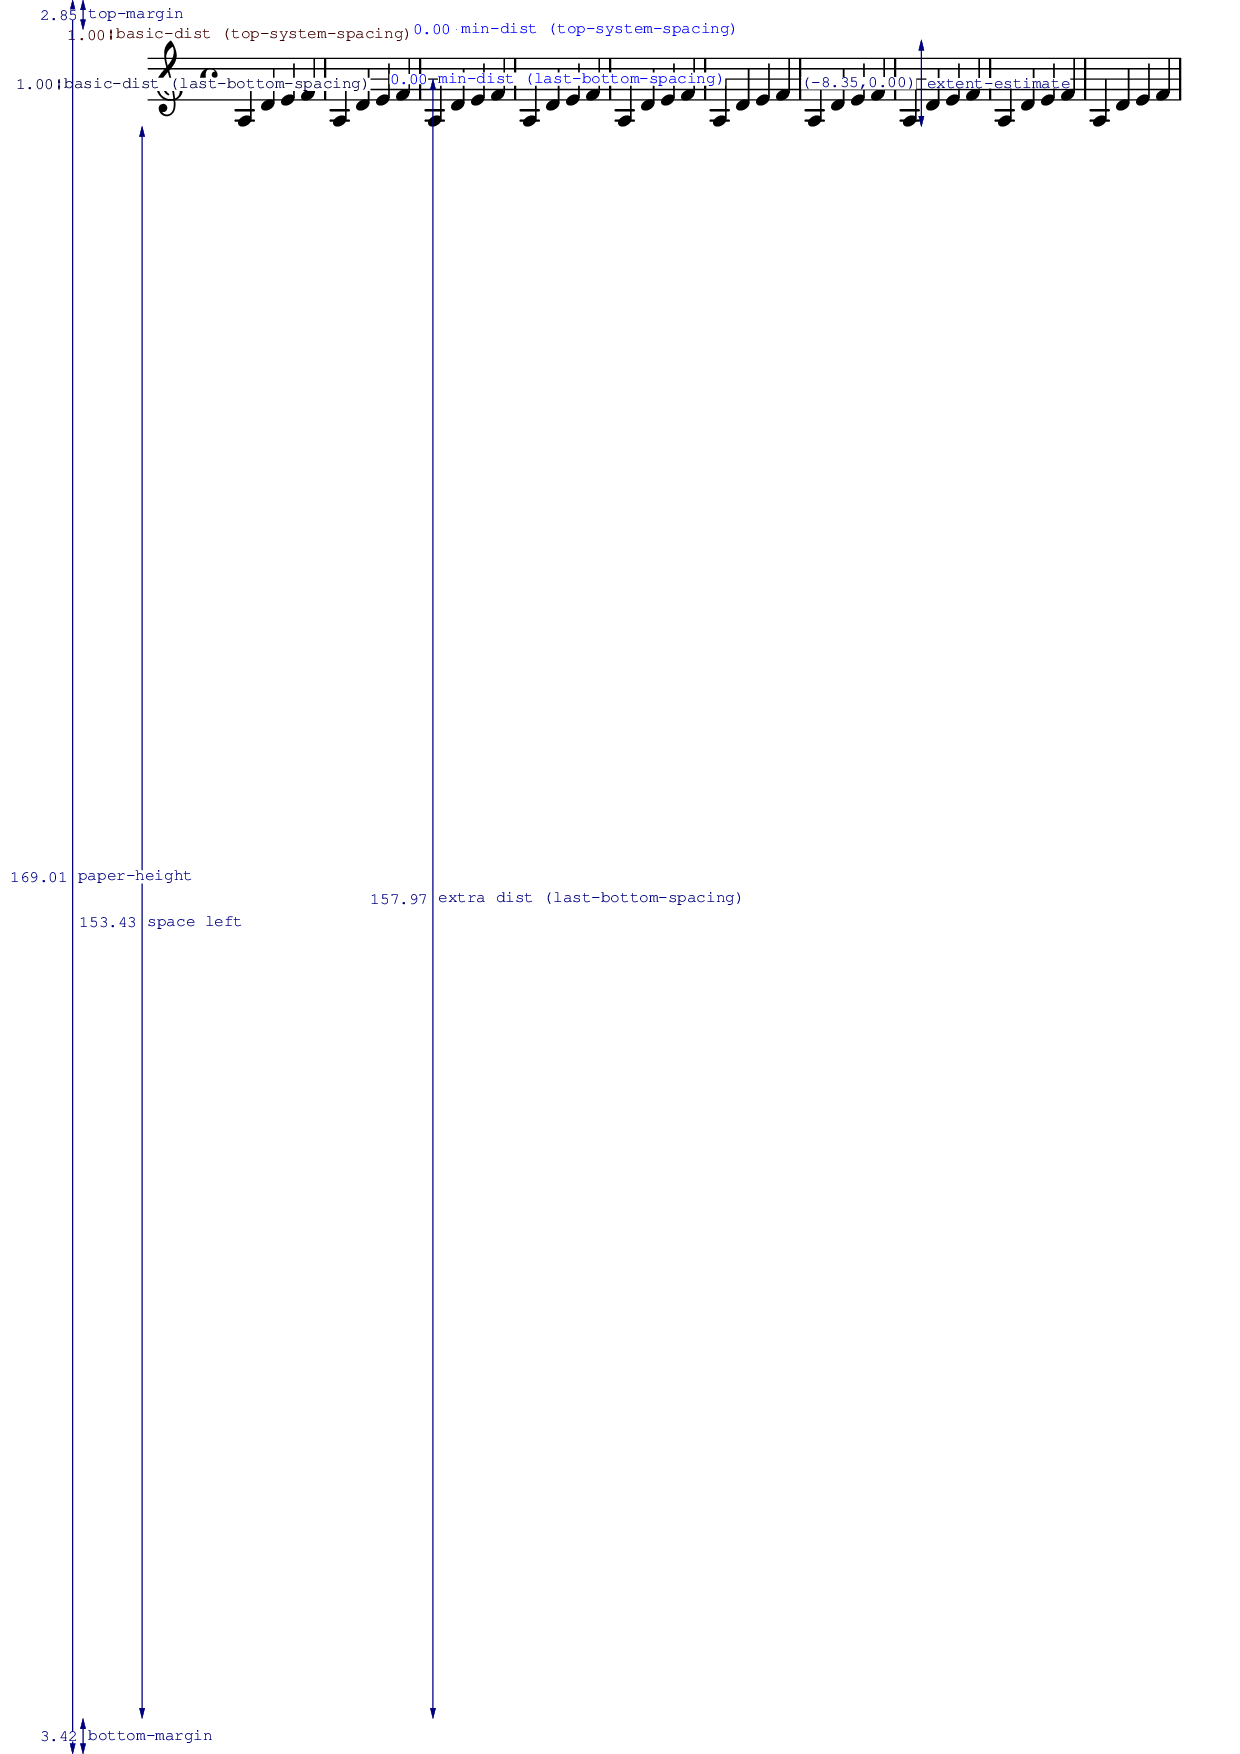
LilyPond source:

\version "2.13.42"

\header {
  texidoc = "Setting individual nested paper properties does not
remove existing settings or break spacing annotation."
}

\book {
  \paper {
    annotate-spacing = ##t
    system-system-spacing = #'((basic-distance . 12) (minimum-distance . 8))
    system-system-spacing #'padding = #1
  }
  \relative c' {
    \repeat unfold 10 { a4 d e f }
  }
}
